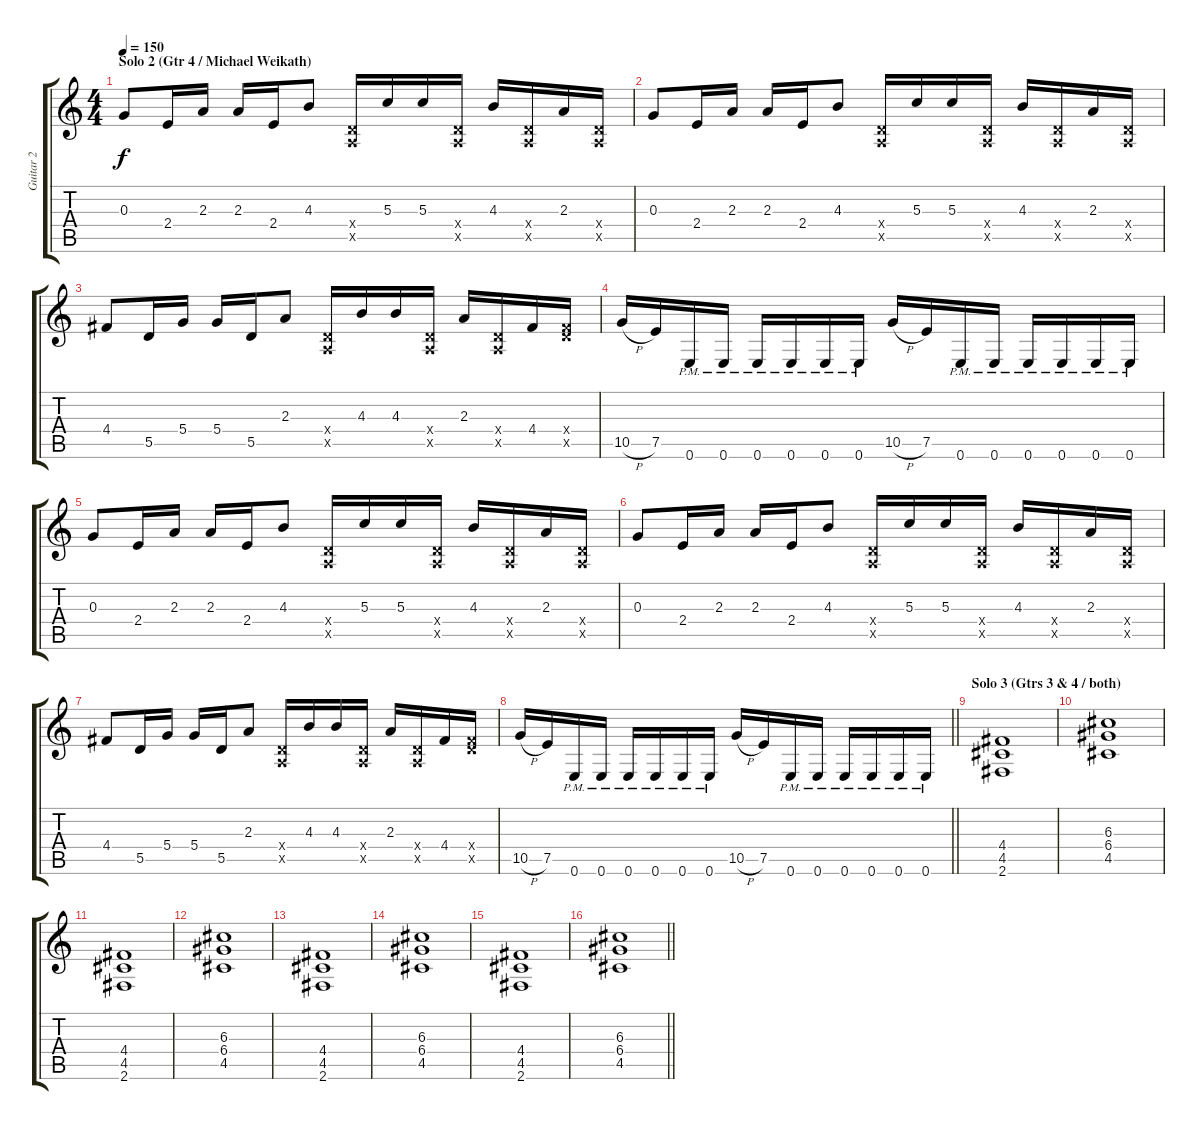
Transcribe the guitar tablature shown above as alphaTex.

\track ("Guitar 2" "Guitar 2") {instrument overdrivenguitar}
\staff {score tabs}
\tuning (E4 B3 G3 D3 A2 E2) {hide}
\ts (4 4)
\section ("" "Solo 2 (Gtr 4 / Michael Weikath)")
\tempo 150
\clef g2
\ks c
0.3.8{dy f} 2.4.16 2.3.16 2.3.16 2.4.16 4.3.8 (0.4{x} 0.5{x}).16 5.3.16 5.3.16 (0.4{x} 0.5{x}).16 4.3.16 (0.4{x} 0.5{x}).16 2.3.16 (0.4{x} 0.5{x}).16 |
0.3.8 2.4.16 2.3.16 2.3.16 2.4.16 4.3.8 (0.4{x} 0.5{x}).16 5.3.16 5.3.16 (0.4{x} 0.5{x}).16 4.3.16 (0.4{x} 0.5{x}).16 2.3.16 (0.4{x} 0.5{x}).16 |
4.4.8 5.5.16 5.4.16 5.4.16 5.5.16 2.3.8 (0.4{x} 0.5{x}).16 4.3.16 4.3.16 (0.4{x} 0.5{x}).16 2.3.16 (0.4{x} 0.5{x}).16 4.4.16 (4.4{x} 5.5{x}).16 |
10.5{h}.16 7.5.16 0.6{pm}.16 0.6{pm}.16 0.6{pm}.16 0.6{pm}.16 0.6{pm}.16 0.6{pm}.16 10.5{h}.16 7.5.16 0.6{pm}.16 0.6{pm}.16 0.6{pm}.16 0.6{pm}.16 0.6{pm}.16 0.6{pm}.16 |
0.3.8 2.4.16 2.3.16 2.3.16 2.4.16 4.3.8 (0.4{x} 0.5{x}).16 5.3.16 5.3.16 (0.4{x} 0.5{x}).16 4.3.16 (0.4{x} 0.5{x}).16 2.3.16 (0.4{x} 0.5{x}).16 |
0.3.8 2.4.16 2.3.16 2.3.16 2.4.16 4.3.8 (0.4{x} 0.5{x}).16 5.3.16 5.3.16 (0.4{x} 0.5{x}).16 4.3.16 (0.4{x} 0.5{x}).16 2.3.16 (0.4{x} 0.5{x}).16 |
4.4.8 5.5.16 5.4.16 5.4.16 5.5.16 2.3.8 (0.4{x} 0.5{x}).16 4.3.16 4.3.16 (0.4{x} 0.5{x}).16 2.3.16 (0.4{x} 0.5{x}).16 4.4.16 (4.4{x} 5.5{x}).16 |
\barLineRight lightlight
10.5{h}.16 7.5.16 0.6{pm}.16 0.6{pm}.16 0.6{pm}.16 0.6{pm}.16 0.6{pm}.16 0.6{pm}.16 10.5{h}.16 7.5.16 0.6{pm}.16 0.6{pm}.16 0.6{pm}.16 0.6{pm}.16 0.6{pm}.16 0.6{pm}.16 |
\section ("" "Solo 3 (Gtrs 3 & 4 / both)")
(4.4 4.5 2.6).1 |
(6.3 6.4 4.5).1 |
(4.4 4.5 2.6).1 |
(6.3 6.4 4.5).1 |
(4.4 4.5 2.6).1 |
(6.3 6.4 4.5).1 |
(4.4 4.5 2.6).1 |
\barLineRight lightlight
(6.3 6.4 4.5).1
